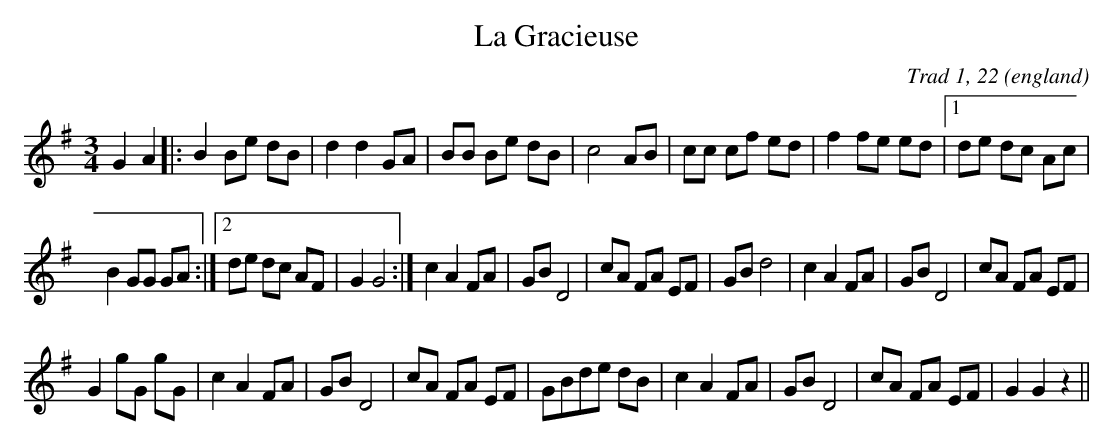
X:1
T:La Gracieuse
O:england
C:Trad 1, 22
M:3/4
L:1/8
K:G
G2 A2|:B2 Be dB|d2d2GA|BB Be dB|c4 AB|\
cc cf ed|f2 fe ed|1 de dc Ac|
B2 GG GA:|2 de dc AF|G2G4:|\
c2 A2 FA| GB D4|cA FA EF|GB d4|\
c2 A2 FA| GB D4|cA FA EF|
G2 gG gG|c2 A2 FA| GB D4|cA FA EF|GBde dB|\
c2 A2 FA| GB D4|cA FA EF|G2 G2 z2||
